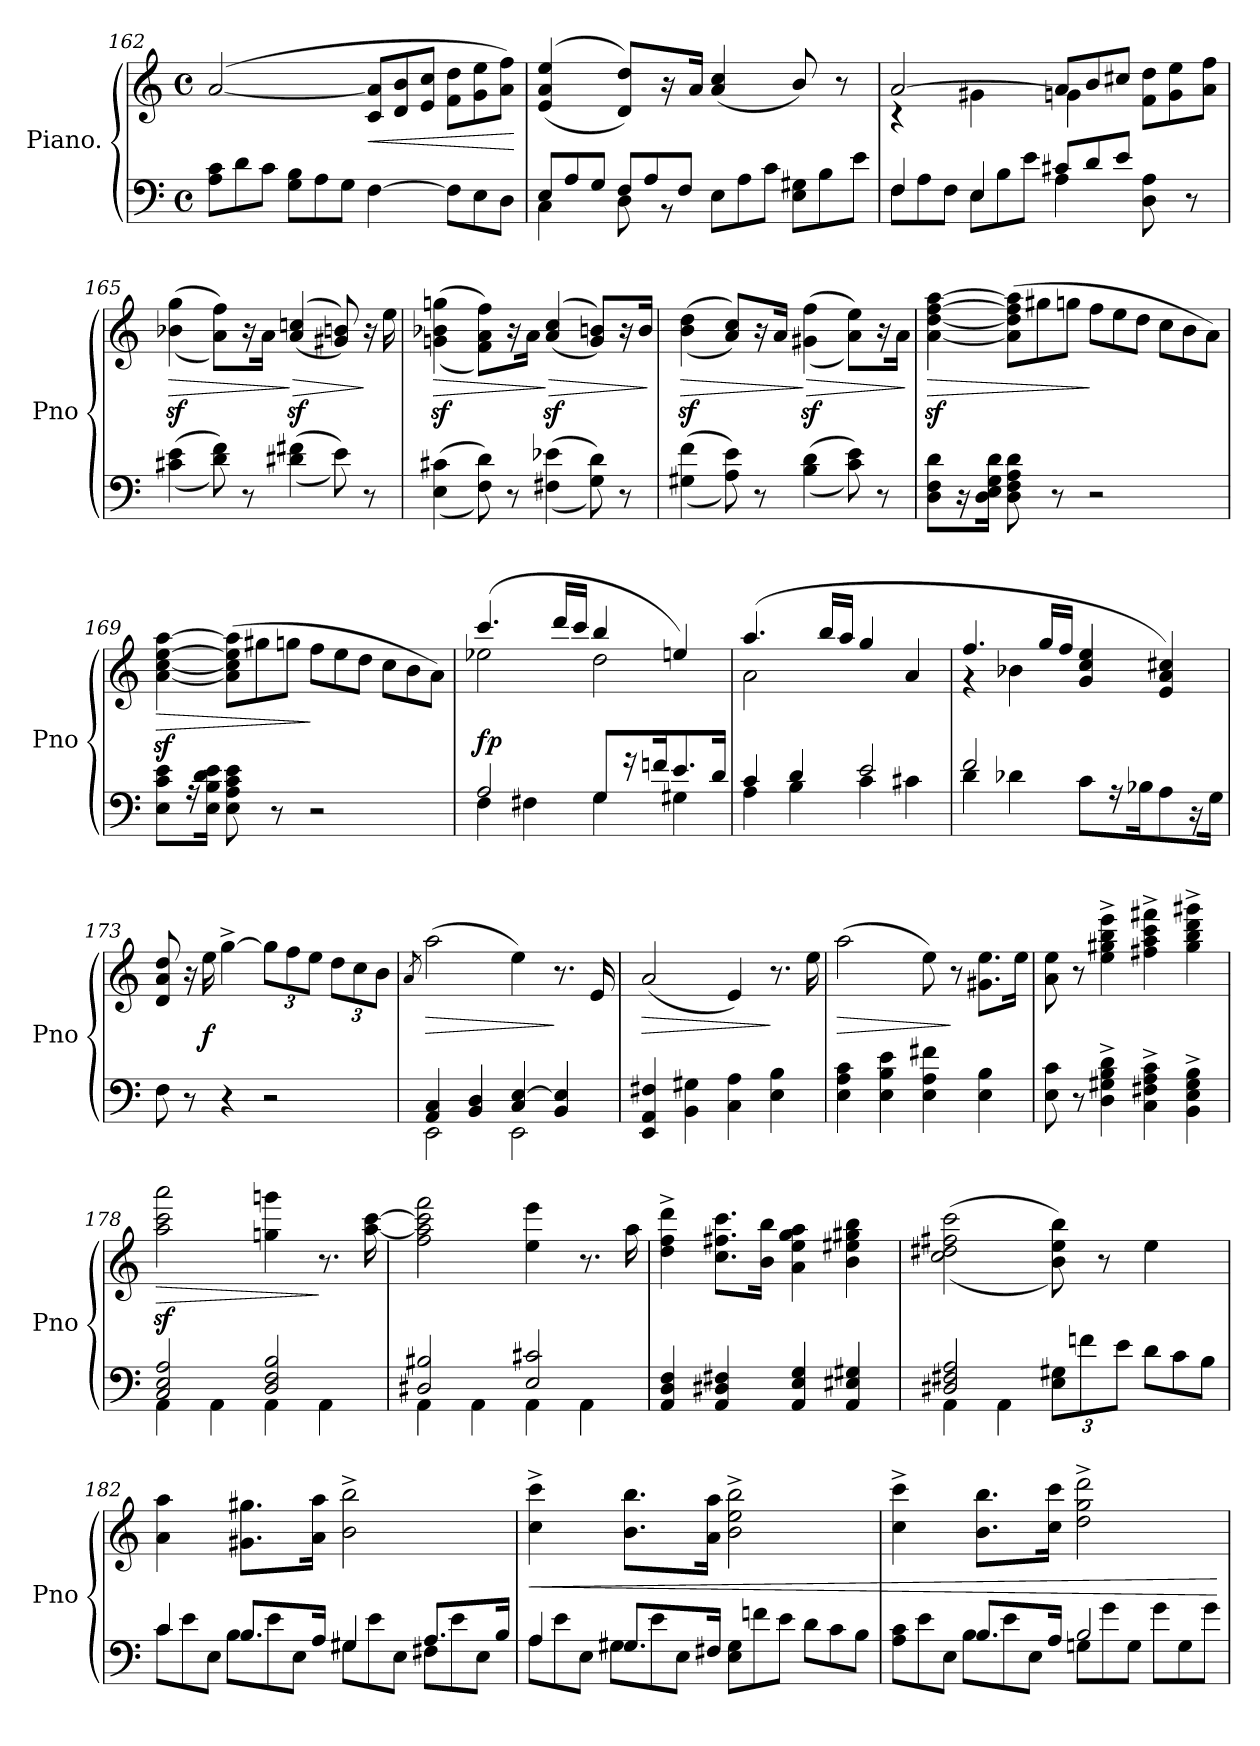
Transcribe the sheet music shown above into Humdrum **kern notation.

**kern	**kern	**dynam
*part1	*part1	*part1
*staff2	*staff1	*staff1/2
*I"Piano.	*	*
*I'Pno	*	*
*clefF4	*clefG2	*
*k[]	*k[]	*
*C:	*C:	*
*M4/4	*M4/4	*
*met(c)	*met(c)	*
*Xtuplet	*	*
=162	=162	=162
12A\ 12c\L	([2a/	.
12d\	.	.
12c\J	.	.
12G\ 12B\L	.	.
12A\	.	.
12G\J	.	.
*	*Xtuplet	*
!	!	!LO:HP:b
[4F\	12c/ 12a]/L	<
.	12d/ 12b/	.
.	12e/ 12cc/J	.
12F\L]	12f\ 12dd\L	.
12E\	12g\ 12ee\	.
12D\J	12a\ 12ff\J)	.
.	.	[
=163	=163	=163
*^	*	*
12E/L	4C\	(<(>4e/ 4a/ 4ee/	.
12A/	.	.	.
12G/J	.	.	.
12F/L	8D\	8d/ 8dd/L))	.
12A/	.	.	.
.	8r	16r	.
12F/J	.	.	.
.	.	16a/Jk	.
12E\L	2ryy	(>4a/ 4cc/	.
12A\	.	.	.
12c\J	.	.	.
12E\ 12G#X\L	.	8b/)	.
12B\	.	.	.
.	.	8r	.
12e\J	.	.	.
=164	=164	=164	=164
*	*	*^	*
4F/	12F\L	[2a/	4r	.
.	12A\	.	.	.
.	12F\J	.	.	.
4E/	12E\L	.	4g#X\	.
.	12B\	.	.	.
.	12e\J	.	.	.
12c#X/L	4A\	12a/L]	4gn\	.
12d/	.	12b/	.	.
12e/J	.	12cc#X/J	.	.
8D\ 8A\	4ryy	12f\ 12dd\L	4ryy	.
.	.	12g\ 12ee\	.	.
8r	.	.	.	.
.	.	12a\ 12ff\J	.	.
*v	*v	*	*	*
*	*v	*v	*
=165	=165	=165
!	!	!LO:HP:b
(<(>4c#X\ 4e\	(<(>4b-Xz\ 4ggz\	>
8d\ 8f\))	8a\ 8ff\L))	.
8r	16r	.
.	16a\Jk	.
!	!	!LO:HP:n=1:b
(<(>4d#X\ 4f#X\	(<(>4az/ 4ccnz/	] >
8e\))	8g#X/ 8bn/))	.
8r	16r	]
.	16ee\	.
=166	=166	=166
!	!	!LO:HP:b
(<(>4E\ 4c#X\	(<(>4gnz\ 4b-Xz\ 4ggnz\	>
8F\ 8d\))	8f\ 8a\ 8ff\L))	.
8r	16r	.
.	16a\Jk	.
!	!	!LO:HP:n=1:b
(<(>4F#X\ 4e-X\	(<(>4az/ 4ccz/	] >
8G\ 8d\))	8g/ 8bn/L))	.
8r	16r	.
.	16b/Jk	.
.	.	]
=167	=167	=167
!	!	!LO:HP:b
(<(>4G#X\ 4f\	(<(>4bz\ 4ddz\	>
8A\ 8e\))	8a/ 8cc/L))	.
8r	16r	.
.	16a/Jk	.
!	!	!LO:HP:n=1:b
(<(>4B\ 4d\	(<(>4g#Xz\ 4ffz\	] >
8c\ 8e\))	8a\ 8ee\L))	.
8r	16r	.
.	16a\Jk	.
.	.	]
=168	=168	=168
!	!	!LO:HP:b
8D\ 8F\ 8d\L	[4az\ [4ddz\ [4ffz\ [4aaz\	>
16r	.	.
16D\ 16E\ 16G\ 16d\Jk	.	.
8D\ 8F\ 8A\ 8d\	(12a]\ 12dd]\ 12ff]\ 12aa]\L	.
.	12gg#X\	.
8r	.	.
.	12ggn\J	.
2r	12ff\L	]
.	12ee\	.
.	12dd\J	.
.	12cc\L	.
.	12b\	.
.	12a\J)	.
=169	=169	=169
!	!	!LO:HP:b
8E\ 8c\ 8e\L	[4az\ [4ccz\ [4eez\ [4aaz\	>
16r	.	.
16E\ 16B\ 16d\ 16e\Jk	.	.
8E\ 8A\ 8c\ 8e\	(12a]\ 12cc]\ 12ee]\ 12aa]\L	.
.	12gg#X\	.
8r	.	.
.	12ggn\J	.
2r	12ff\L	]
.	12ee\	.
.	12dd\J	.
.	12cc\L	.
.	12b\	.
.	12a\J)	.
=170	=170	=170
*^	*^	*
2A/	4F\	(4.ccc/	2ee-X\	fp
.	4F#X\	.	.	.
.	.	16ddd/LL	.	.
.	.	16ccc/JJ	.	.
8G/L	4G\	4bb/	2dd\	.
16r	.	.	.	.
16fn/K	.	.	.	.
8.e/	4G#X\	4een/)	.	.
16d/Jk	.	.	.	.
=171	=171	=171	=171	=171
4c/	4A\	(4.aa/	2a\	.
4d/	4B\	.	.	.
.	.	16bb/LL	.	.
.	.	16aa/JJ	.	.
2e/	4c\	4gg/	2ryy	.
.	4c#X\	4a/	.	.
=172	=172	=172	=172	=172
2f/	4d\	4.ff/	4r	.
.	4d-X\	.	4b-X\	.
.	.	16gg/LL	.	.
.	.	16ff/JJ	.	.
2ryy	8c\L	4g/ 4cc/ 4ee/	2ryy	.
.	16r	.	.	.
.	16B-X\K	.	.	.
.	8A\	4e/ 4a/ 4cc#X/)	.	.
.	16r	.	.	.
.	16G\Jk	.	.	.
*v	*v	*	*	*
*	*v	*v	*
=173	=173	=173
8F\	8d/ 8a/ 8dd/	.
8r	16r	.
.	16ee\	f
4r	[4gg^\	.
*	*tuplet	*
2r	12gg\L]	.
.	12ff\	.
.	12ee\J	.
.	12dd\L	.
.	12cc\	.
.	12b\J	.
=174	=174	=174
.	8qa/	.
*^	*	*
!	!	!	!LO:HP:b
4AA/ 4C/	2EE\	(2aa\	>
4BB/ 4D/	.	.	.
4C/ [4E/	2EE\	4ee\)	.
4BB/ 4E]/	.	8.r	]
.	.	16e/	.
*v	*v	*	*
=175	=175	=175
!	!	!LO:HP:b
4EE/ 4AA/ 4F#X/	(2a/	>
4BB\ 4G#X\	.	.
4C\ 4A\	4e/)	.
4E\ 4B\	8.r	]
.	16ee\	.
=176	=176	=176
!	!	!LO:HP:b
4E\ 4A\ 4c\	(2aa\	>
4E\ 4B\ 4e\	.	.
4E\ 4A\ 4f#X\	8ee\)	.
.	8r	]
4E\ 4B\	8.g#X\ 8.ee\L	.
.	16ee\Jk	.
=177	=177	=177
8E\ 8c\	8a\ 8ee\	.
8r	8r	.
4D^\ 4G#X^\ 4B^\ 4d^\	4ee^\ 4gg#X^\ 4bb^\ 4eee^\	.
4C^\ 4F#X^\ 4A^\ 4c^\	4ff#X^\ 4aa^\ 4ccc^\ 4fff#X^\	.
4BB^\ 4E^\ 4G#^\ 4B^\	4gg#^\ 4bb^\ 4ddd^\ 4ggg#X^\	.
=178	=178	=178
*^	*	*
!	!	!	!LO:HP:b
2C/ 2E/ 2A/	4AA\	2aaz\ 2cccz\ 2aaaz\	>
.	4AA\	.	.
2D/ 2F/ 2B/	4AA\	4ggn\ 4gggn\	.
.	4AA\	8.r	]
.	.	[16aa\ [16ccc\	.
=179	=179	=179	=179
2D#X/ 2B#X/	4AA\	2ff\ 2aa]\ 2ccc]\ 2fff\	.
.	4AA\	.	.
2E/ 2c#X/	4AA\	4ee\ 4eee\	.
.	4AA\	8.r	.
.	.	16aa\	.
*v	*v	*	*
=180	=180	=180
4AA/ 4D/ 4F/	4dd^\ 4ff^\ 4ddd^\	.
4AA/ 4D#X/ 4F#X/	8.cc\ 8.ff#X\ 8.ccc\L	.
.	16b\ 16bb\Jk	.
4AA/ 4E/ 4G/	4a\ 4ee\ 4gg\ 4aa\	.
4AA/ 4E#X/ 4G#X/	4b\ 4ee#X\ 4gg#X\ 4bb\	.
=181	=181	=181
*^	*	*
4AA\	2D#X/ 2F#X/ 2A/	(<(>2cc\ 2dd#X\ 2ff#X\ 2ccc\	.
4AA\	.	.	.
*	*tuplet	*	*
2ryy	12E\ 12G#X\L	8b\ 8ee\ 8bb\))	.
.	12fn\	.	.
.	.	8r	.
.	12e\J	.	.
*	*Xtuplet	*	*
.	12d\L	4ee\	.
.	12c\	.	.
.	12B\J	.	.
=182	=182	=182	=182
4c/	12c\L	4a\ 4aa\	.
.	12e\	.	.
.	12E\J	.	.
8.B/L	12B\L	8.g#X\ 8.gg#X\L	.
.	12e\	.	.
.	12E\J	.	.
16A/Jk	.	16a\ 16aa\Jk	.
4G#X/	12G#X\L	2b^\ 2bb^\	.
.	12e\	.	.
.	12E\J	.	.
8.A/L	12F#X\L	.	.
.	12e\	.	.
.	12E\J	.	.
16B/Jk	.	.	.
=183	=183	=183	=183
!	!	!	!LO:HP:b
4A/	12A\L	4cc^\ 4ccc^\	<
.	12e\	.	.
.	12E\J	.	.
8.G#X/L	12G#X\L	8.b\ 8.bb\L	.
.	12e\	.	.
.	12E\J	.	.
16F#X/Jk	.	16a\ 16aa\Jk	.
12E\ 12G#\L	2ryy	2b^\ 2ee^\ 2bb^\	.
12fn\	.	.	.
12e\J	.	.	.
12d\L	.	.	.
12c\	.	.	.
12B\J	.	.	.
=184	=184	=184	=184
12A\ 12c\L	4ryy	4cc^\ 4ccc^\	.
12e\	.	.	.
12E\J	.	.	.
8.B/L	12B\L	8.b\ 8.bb\L	.
.	12e\	.	.
.	12E\J	.	.
16A/Jk	.	16cc\ 16ccc\Jk	.
2B/	12Gn\L	2dd^\ 2gg^\ 2ddd^\	.
.	12g\	.	.
.	12G\J	.	.
.	12g\L	.	.
.	12G\	.	.
.	12g\J	.	.
*v	*v	*	*
.	.	[
=	=	=
*-	*-	*-
